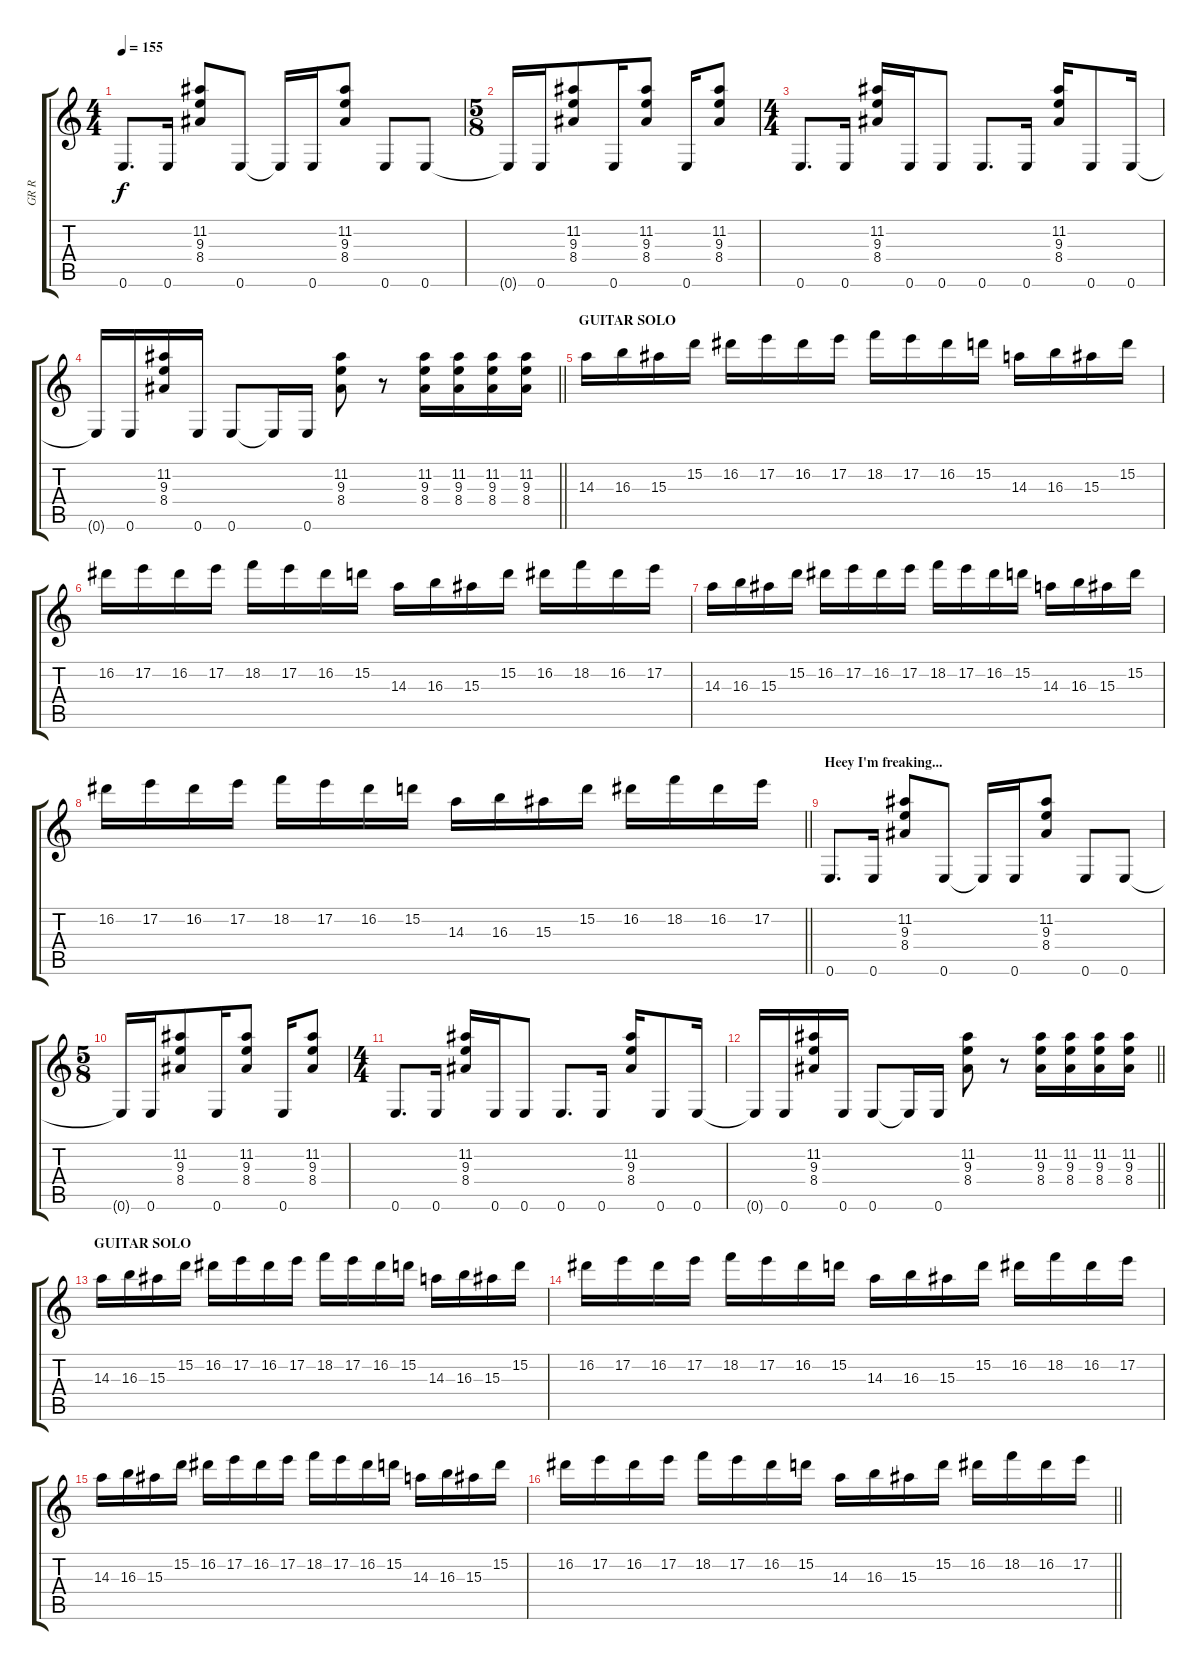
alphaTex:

\track ("GR R" "GR R") {instrument overdrivenguitar}
\staff {score tabs}
\tuning (E4 B3 G3 D3 A2 E2) {hide}
\ts (4 4)
\tempo 155
\clef g2
\ks c
0.6.8{d dy f} 0.6.16 (11.2 9.3 8.4).8 0.6.8 0.6{t}.16 0.6.16 (11.2 9.3 8.4).8 0.6.8 0.6.8 |
\ts (5 8)
0.6{t}.16 0.6.16 (11.2 9.3 8.4).8 0.6.16 (11.2 9.3 8.4).8 0.6.16 (11.2 9.3 8.4).8 |
\ts (4 4)
0.6.8{d} 0.6.16 (11.2 9.3 8.4).16 0.6.16 0.6.8 0.6.8{d} 0.6.16 (11.2 9.3 8.4).16 0.6.8 0.6.16 |
\barLineRight lightlight
0.6{t}.16 0.6.16 (11.2 9.3 8.4).16 0.6.16 0.6.8 0.6{t}.16 0.6.16 (11.2 9.3 8.4).8 r.8 (11.2 9.3 8.4).16 (11.2 9.3 8.4).16 (11.2 9.3 8.4).16 (11.2 9.3 8.4).16 |
\section ("" "GUITAR SOLO")
14.3.16 16.3.16 15.3.16 15.2.16 16.2.16 17.2.16 16.2.16 17.2.16 18.2.16 17.2.16 16.2.16 15.2.16 14.3.16 16.3.16 15.3.16 15.2.16 |
16.2.16 17.2.16 16.2.16 17.2.16 18.2.16 17.2.16 16.2.16 15.2.16 14.3.16 16.3.16 15.3.16 15.2.16 16.2.16 18.2.16 16.2.16 17.2.16 |
14.3.16 16.3.16 15.3.16 15.2.16 16.2.16 17.2.16 16.2.16 17.2.16 18.2.16 17.2.16 16.2.16 15.2.16 14.3.16 16.3.16 15.3.16 15.2.16 |
\barLineRight lightlight
16.2.16 17.2.16 16.2.16 17.2.16 18.2.16 17.2.16 16.2.16 15.2.16 14.3.16 16.3.16 15.3.16 15.2.16 16.2.16 18.2.16 16.2.16 17.2.16 |
\section ("" "Heey I'm freaking...")
0.6.8{d} 0.6.16 (11.2 9.3 8.4).8 0.6.8 0.6{t}.16 0.6.16 (11.2 9.3 8.4).8 0.6.8 0.6.8 |
\ts (5 8)
0.6{t}.16 0.6.16 (11.2 9.3 8.4).8 0.6.16 (11.2 9.3 8.4).8 0.6.16 (11.2 9.3 8.4).8 |
\ts (4 4)
0.6.8{d} 0.6.16 (11.2 9.3 8.4).16 0.6.16 0.6.8 0.6.8{d} 0.6.16 (11.2 9.3 8.4).16 0.6.8 0.6.16 |
\barLineRight lightlight
0.6{t}.16 0.6.16 (11.2 9.3 8.4).16 0.6.16 0.6.8 0.6{t}.16 0.6.16 (11.2 9.3 8.4).8 r.8 (11.2 9.3 8.4).16 (11.2 9.3 8.4).16 (11.2 9.3 8.4).16 (11.2 9.3 8.4).16 |
\section ("" "GUITAR SOLO")
14.3.16 16.3.16 15.3.16 15.2.16 16.2.16 17.2.16 16.2.16 17.2.16 18.2.16 17.2.16 16.2.16 15.2.16 14.3.16 16.3.16 15.3.16 15.2.16 |
16.2.16 17.2.16 16.2.16 17.2.16 18.2.16 17.2.16 16.2.16 15.2.16 14.3.16 16.3.16 15.3.16 15.2.16 16.2.16 18.2.16 16.2.16 17.2.16 |
14.3.16 16.3.16 15.3.16 15.2.16 16.2.16 17.2.16 16.2.16 17.2.16 18.2.16 17.2.16 16.2.16 15.2.16 14.3.16 16.3.16 15.3.16 15.2.16 |
\barLineRight lightlight
16.2.16 17.2.16 16.2.16 17.2.16 18.2.16 17.2.16 16.2.16 15.2.16 14.3.16 16.3.16 15.3.16 15.2.16 16.2.16 18.2.16 16.2.16 17.2.16
